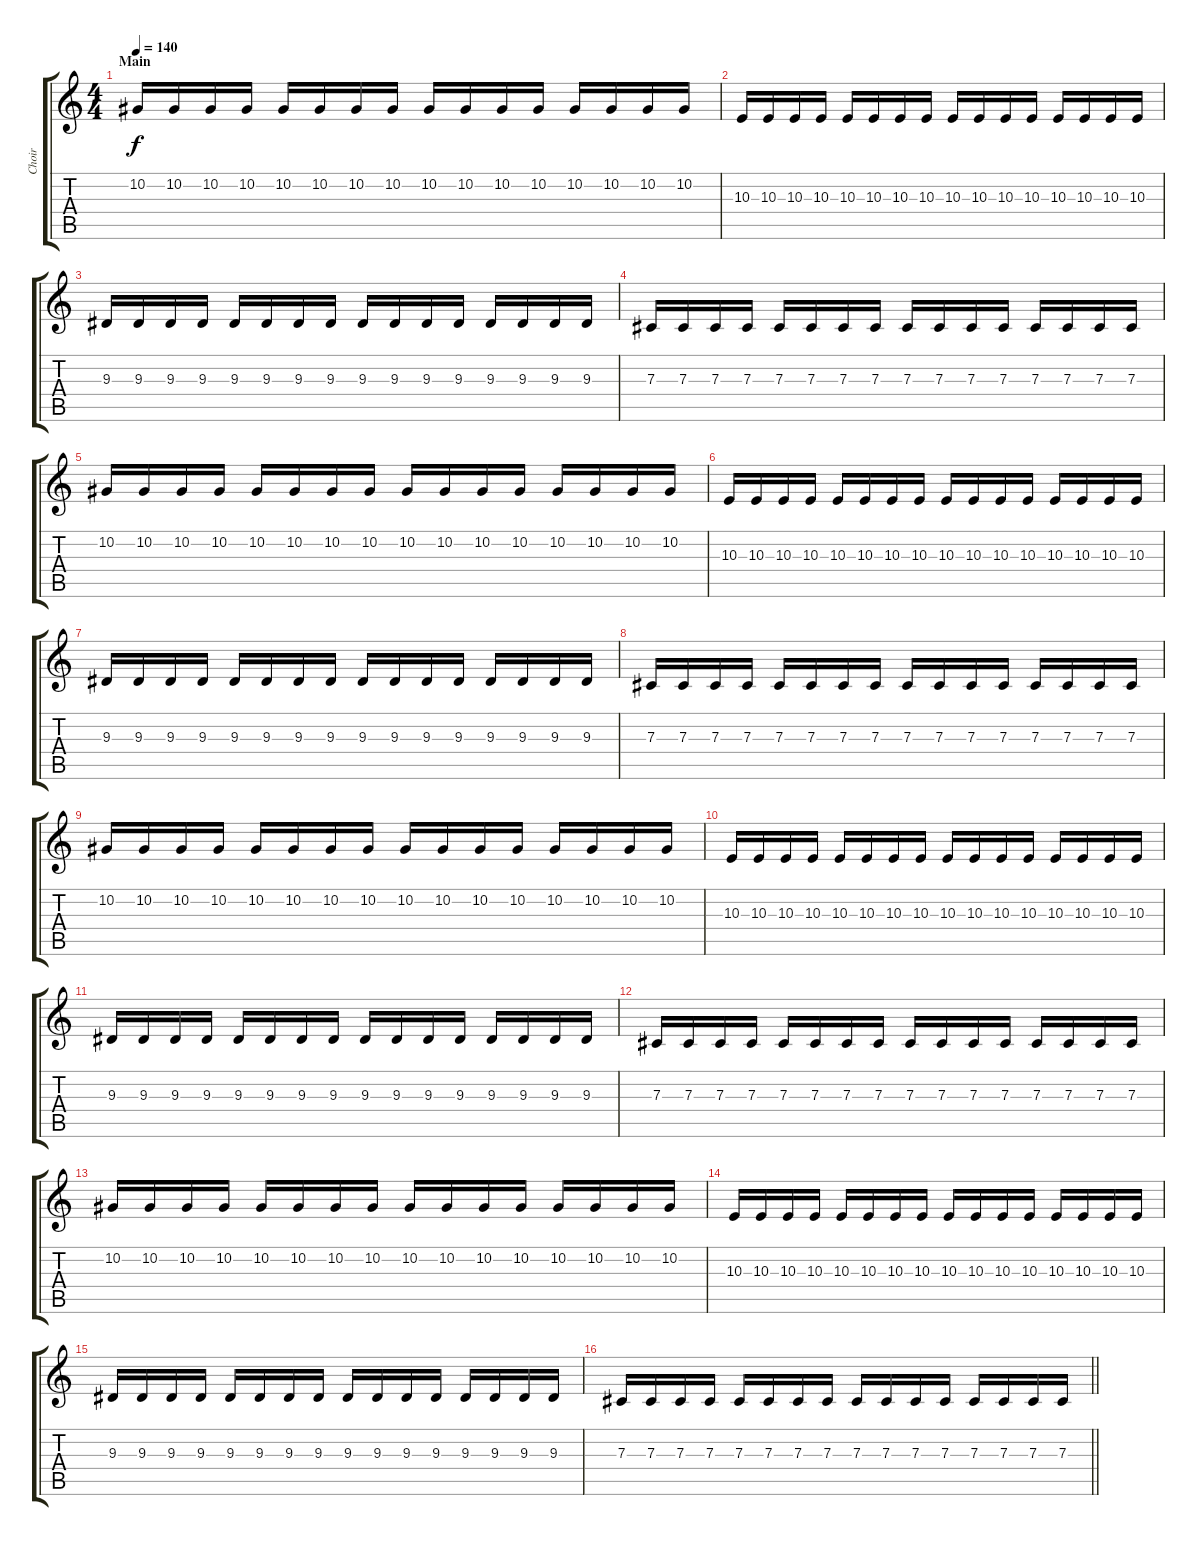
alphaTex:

\track ("Choir" "Choir") {instrument choiraahs}
\staff {score tabs}
\tuning (Eb4 Bb3 Gb3 Db3 Ab2 Db2) {hide}
\ts (4 4)
\section ("" "Main")
\tempo 140
\clef g2
\ks c
10.2.16{dy f} 10.2.16 10.2.16 10.2.16 10.2.16 10.2.16 10.2.16 10.2.16 10.2.16 10.2.16 10.2.16 10.2.16 10.2.16 10.2.16 10.2.16 10.2.16 |
10.3.16 10.3.16 10.3.16 10.3.16 10.3.16 10.3.16 10.3.16 10.3.16 10.3.16 10.3.16 10.3.16 10.3.16 10.3.16 10.3.16 10.3.16 10.3.16 |
9.3.16 9.3.16 9.3.16 9.3.16 9.3.16 9.3.16 9.3.16 9.3.16 9.3.16 9.3.16 9.3.16 9.3.16 9.3.16 9.3.16 9.3.16 9.3.16 |
7.3.16 7.3.16 7.3.16 7.3.16 7.3.16 7.3.16 7.3.16 7.3.16 7.3.16 7.3.16 7.3.16 7.3.16 7.3.16 7.3.16 7.3.16 7.3.16 |
10.2.16 10.2.16 10.2.16 10.2.16 10.2.16 10.2.16 10.2.16 10.2.16 10.2.16 10.2.16 10.2.16 10.2.16 10.2.16 10.2.16 10.2.16 10.2.16 |
10.3.16 10.3.16 10.3.16 10.3.16 10.3.16 10.3.16 10.3.16 10.3.16 10.3.16 10.3.16 10.3.16 10.3.16 10.3.16 10.3.16 10.3.16 10.3.16 |
9.3.16 9.3.16 9.3.16 9.3.16 9.3.16 9.3.16 9.3.16 9.3.16 9.3.16 9.3.16 9.3.16 9.3.16 9.3.16 9.3.16 9.3.16 9.3.16 |
7.3.16 7.3.16 7.3.16 7.3.16 7.3.16 7.3.16 7.3.16 7.3.16 7.3.16 7.3.16 7.3.16 7.3.16 7.3.16 7.3.16 7.3.16 7.3.16 |
10.2.16 10.2.16 10.2.16 10.2.16 10.2.16 10.2.16 10.2.16 10.2.16 10.2.16 10.2.16 10.2.16 10.2.16 10.2.16 10.2.16 10.2.16 10.2.16 |
10.3.16 10.3.16 10.3.16 10.3.16 10.3.16 10.3.16 10.3.16 10.3.16 10.3.16 10.3.16 10.3.16 10.3.16 10.3.16 10.3.16 10.3.16 10.3.16 |
9.3.16 9.3.16 9.3.16 9.3.16 9.3.16 9.3.16 9.3.16 9.3.16 9.3.16 9.3.16 9.3.16 9.3.16 9.3.16 9.3.16 9.3.16 9.3.16 |
7.3.16 7.3.16 7.3.16 7.3.16 7.3.16 7.3.16 7.3.16 7.3.16 7.3.16 7.3.16 7.3.16 7.3.16 7.3.16 7.3.16 7.3.16 7.3.16 |
10.2.16 10.2.16 10.2.16 10.2.16 10.2.16 10.2.16 10.2.16 10.2.16 10.2.16 10.2.16 10.2.16 10.2.16 10.2.16 10.2.16 10.2.16 10.2.16 |
10.3.16 10.3.16 10.3.16 10.3.16 10.3.16 10.3.16 10.3.16 10.3.16 10.3.16 10.3.16 10.3.16 10.3.16 10.3.16 10.3.16 10.3.16 10.3.16 |
9.3.16 9.3.16 9.3.16 9.3.16 9.3.16 9.3.16 9.3.16 9.3.16 9.3.16 9.3.16 9.3.16 9.3.16 9.3.16 9.3.16 9.3.16 9.3.16 |
\barLineRight lightlight
7.3.16 7.3.16 7.3.16 7.3.16 7.3.16 7.3.16 7.3.16 7.3.16 7.3.16 7.3.16 7.3.16 7.3.16 7.3.16 7.3.16 7.3.16 7.3.16
